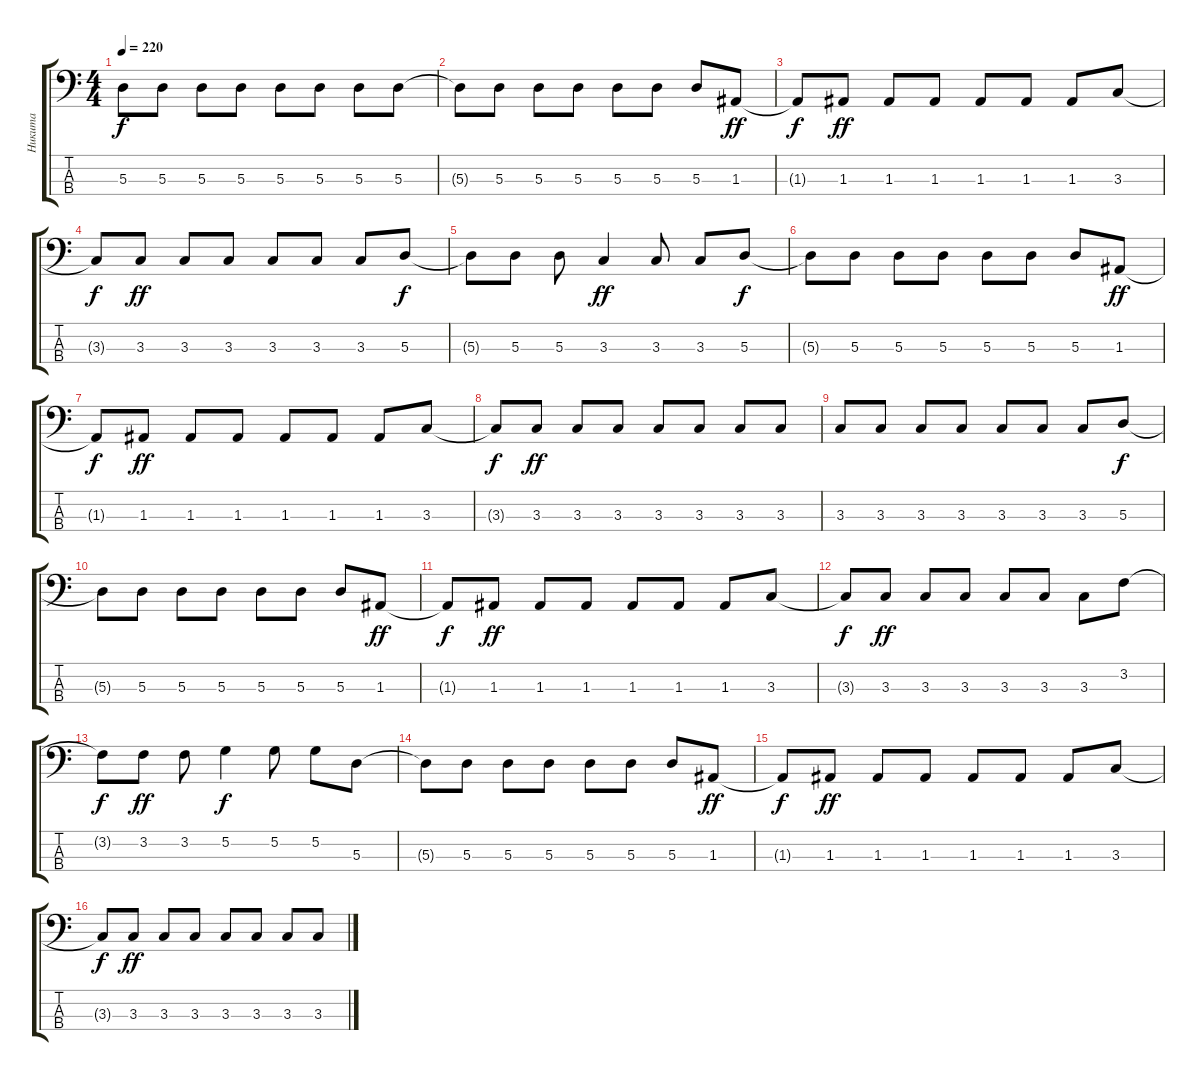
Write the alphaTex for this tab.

\track ("Никита" "Никита") {instrument electricbassfinger}
\staff {score tabs}
\tuning (G2 D2 A1 E1) {hide}
\ts (4 4)
\tempo 220
\clef f4
\ks c
5.3.8{dy f} 5.3.8 5.3.8 5.3.8 5.3.8 5.3.8 5.3.8 5.3.8 |
5.3{t}.8 5.3.8 5.3.8 5.3.8 5.3.8 5.3.8 5.3.8 1.3.8{dy ff} |
1.3{t}.8{dy f} 1.3.8{dy ff} 1.3.8 1.3.8 1.3.8 1.3.8 1.3.8 3.3.8 |
3.3{t}.8{dy f} 3.3.8{dy ff} 3.3.8 3.3.8 3.3.8 3.3.8 3.3.8 5.3.8{dy f} |
5.3{t}.8 5.3.8 5.3.8 3.3.4{dy ff} 3.3.8 3.3.8 5.3.8{dy f} |
5.3{t}.8 5.3.8 5.3.8 5.3.8 5.3.8 5.3.8 5.3.8 1.3.8{dy ff} |
1.3{t}.8{dy f} 1.3.8{dy ff} 1.3.8 1.3.8 1.3.8 1.3.8 1.3.8 3.3.8 |
3.3{t}.8{dy f} 3.3.8{dy ff} 3.3.8 3.3.8 3.3.8 3.3.8 3.3.8 3.3.8 |
3.3.8 3.3.8 3.3.8 3.3.8 3.3.8 3.3.8 3.3.8 5.3.8{dy f} |
5.3{t}.8 5.3.8 5.3.8 5.3.8 5.3.8 5.3.8 5.3.8 1.3.8{dy ff} |
1.3{t}.8{dy f} 1.3.8{dy ff} 1.3.8 1.3.8 1.3.8 1.3.8 1.3.8 3.3.8 |
3.3{t}.8{dy f} 3.3.8{dy ff} 3.3.8 3.3.8 3.3.8 3.3.8 3.3.8 3.2.8 |
3.2{t}.8{dy f} 3.2.8{dy ff} 3.2.8 5.2.4{dy f} 5.2.8 5.2.8 5.3.8 |
5.3{t}.8 5.3.8 5.3.8 5.3.8 5.3.8 5.3.8 5.3.8 1.3.8{dy ff} |
1.3{t}.8{dy f} 1.3.8{dy ff} 1.3.8 1.3.8 1.3.8 1.3.8 1.3.8 3.3.8 |
3.3{t}.8{dy f} 3.3.8{dy ff} 3.3.8 3.3.8 3.3.8 3.3.8 3.3.8 3.3.8
